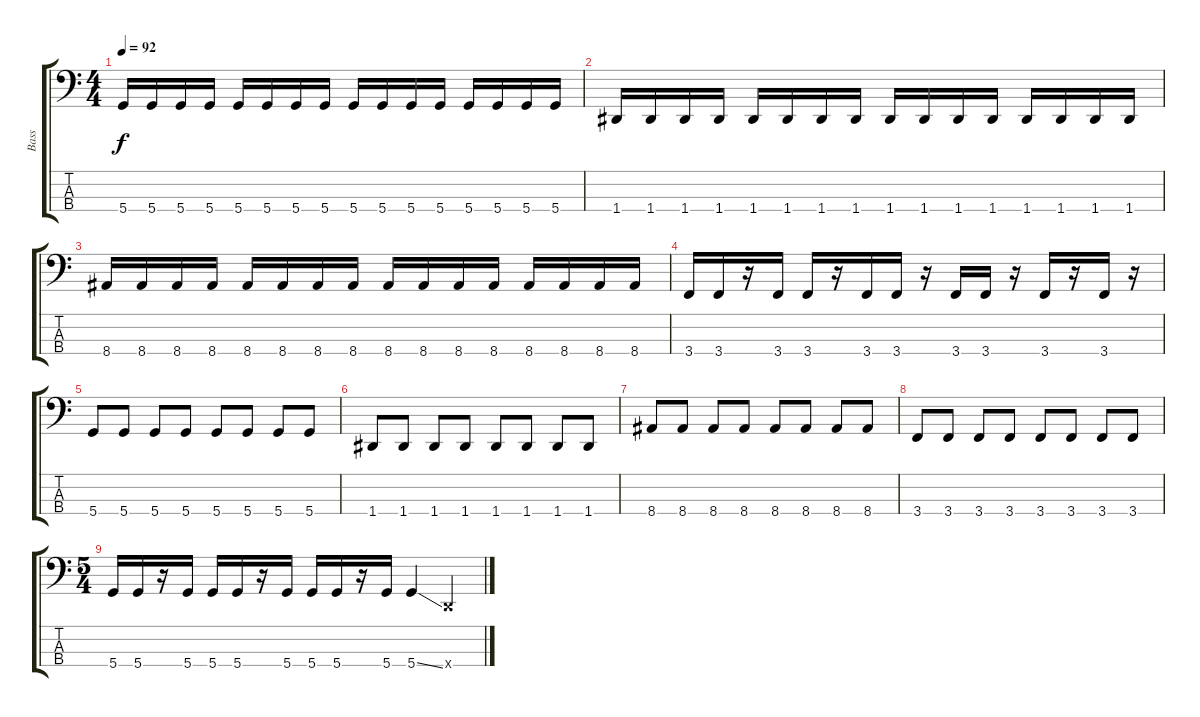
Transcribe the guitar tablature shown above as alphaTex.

\track ("Bass" "Bass") {instrument electricbassfinger}
\staff {score tabs}
\tuning (G2 D2 A1 D1) {hide}
\ts (4 4)
\tempo 92
\clef f4
\ks c
5.4.16{dy f} 5.4.16 5.4.16 5.4.16 5.4.16 5.4.16 5.4.16 5.4.16 5.4.16 5.4.16 5.4.16 5.4.16 5.4.16 5.4.16 5.4.16 5.4.16 |
1.4.16 1.4.16 1.4.16 1.4.16 1.4.16 1.4.16 1.4.16 1.4.16 1.4.16 1.4.16 1.4.16 1.4.16 1.4.16 1.4.16 1.4.16 1.4.16 |
8.4.16 8.4.16 8.4.16 8.4.16 8.4.16 8.4.16 8.4.16 8.4.16 8.4.16 8.4.16 8.4.16 8.4.16 8.4.16 8.4.16 8.4.16 8.4.16 |
3.4.16 3.4.16 r.16 3.4.16 3.4.16 r.16 3.4.16 3.4.16 r.16 3.4.16 3.4.16 r.16 3.4.16 r.16 3.4.16 r.16 |
5.4.8 5.4.8 5.4.8 5.4.8 5.4.8 5.4.8 5.4.8 5.4.8 |
1.4.8 1.4.8 1.4.8 1.4.8 1.4.8 1.4.8 1.4.8 1.4.8 |
8.4.8 8.4.8 8.4.8 8.4.8 8.4.8 8.4.8 8.4.8 8.4.8 |
3.4.8 3.4.8 3.4.8 3.4.8 3.4.8 3.4.8 3.4.8 3.4.8 |
\ts (5 4)
5.4.16 5.4.16 r.16 5.4.16 5.4.16 5.4.16 r.16 5.4.16 5.4.16 5.4.16 r.16 5.4.16 5.4{ss}.4 0.4{x}.4
